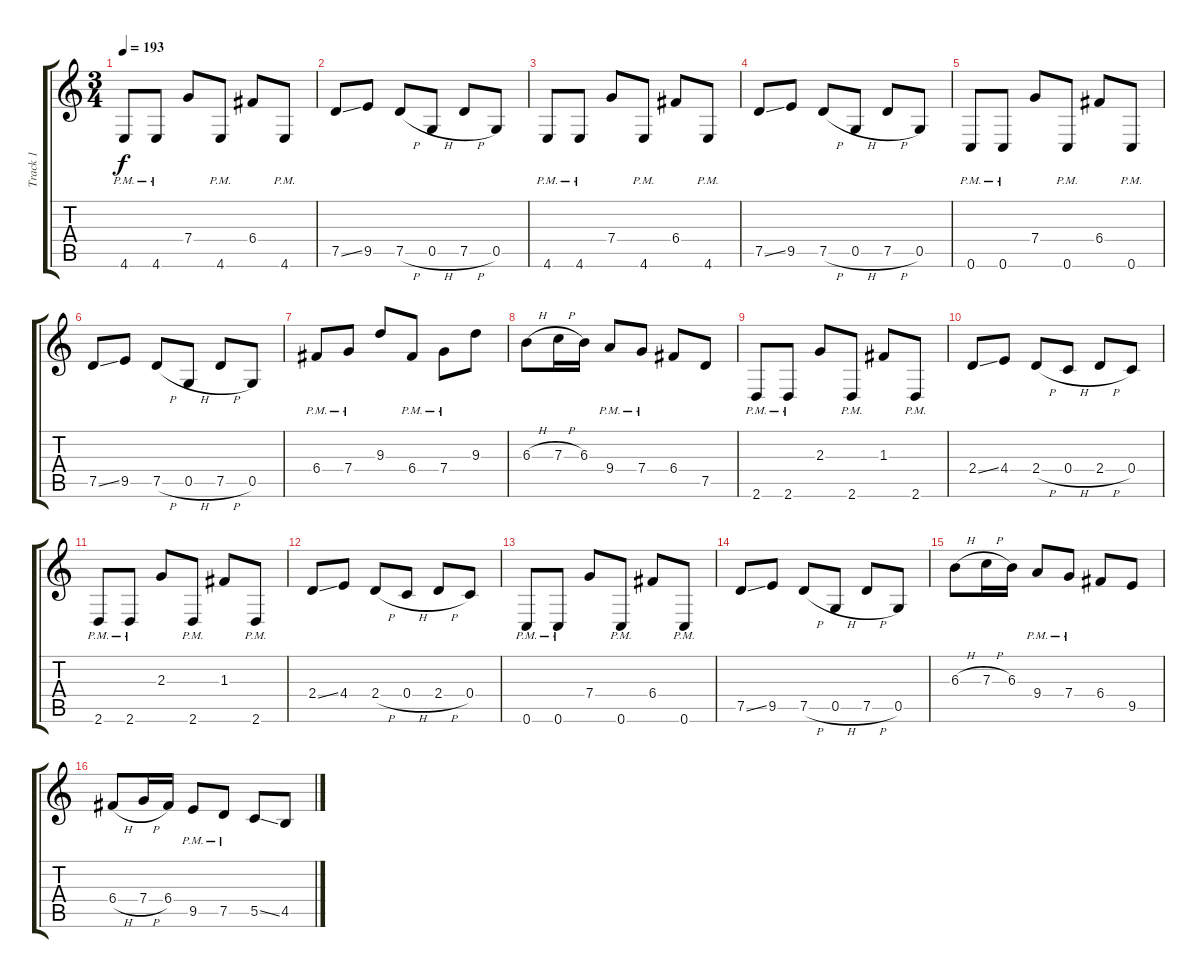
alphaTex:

\track ("Track 1" "Track 1") {instrument overdrivenguitar}
\staff {score tabs}
\tuning (D4 A3 F3 C3 G2 C2) {hide}
\ts (3 4)
\tempo 193
\clef g2
\ks c
4.6{pm}.8{dy f} 4.6{pm}.8 7.4.8 4.6{pm}.8 6.4.8 4.6{pm}.8 |
7.5{ss}.8 9.5.8 7.5{h}.8 0.5{h}.8 7.5{h}.8 0.5.8 |
4.6{pm}.8 4.6{pm}.8 7.4.8 4.6{pm}.8 6.4.8 4.6{pm}.8 |
7.5{ss}.8 9.5.8 7.5{h}.8 0.5{h}.8 7.5{h}.8 0.5.8 |
0.6{pm}.8 0.6{pm}.8 7.4.8 0.6{pm}.8 6.4.8 0.6{pm}.8 |
7.5{ss}.8 9.5.8 7.5{h}.8 0.5{h}.8 7.5{h}.8 0.5.8 |
6.4{pm}.8 7.4{pm}.8 9.3.8 6.4{pm}.8 7.4{pm}.8 9.3.8 |
6.3{h}.8 7.3{h}.16 6.3.16 9.4{pm}.8 7.4{pm}.8 6.4.8 7.5.8 |
2.6{pm}.8 2.6{pm}.8 2.3.8 2.6{pm}.8 1.3.8 2.6{pm}.8 |
2.4{ss}.8 4.4.8 2.4{h}.8 0.4{h}.8 2.4{h}.8 0.4.8 |
2.6{pm}.8 2.6{pm}.8 2.3.8 2.6{pm}.8 1.3.8 2.6{pm}.8 |
2.4{ss}.8 4.4.8 2.4{h}.8 0.4{h}.8 2.4{h}.8 0.4.8 |
0.6{pm}.8 0.6{pm}.8 7.4.8 0.6{pm}.8 6.4.8 0.6{pm}.8 |
7.5{ss}.8 9.5.8 7.5{h}.8 0.5{h}.8 7.5{h}.8 0.5.8 |
6.3{h}.8 7.3{h}.16 6.3.16 9.4{pm}.8 7.4{pm}.8 6.4.8 9.5.8 |
6.4{h}.8 7.4{h}.16 6.4.16 9.5{pm}.8 7.5{pm}.8 5.5{ss}.8 4.5.8
